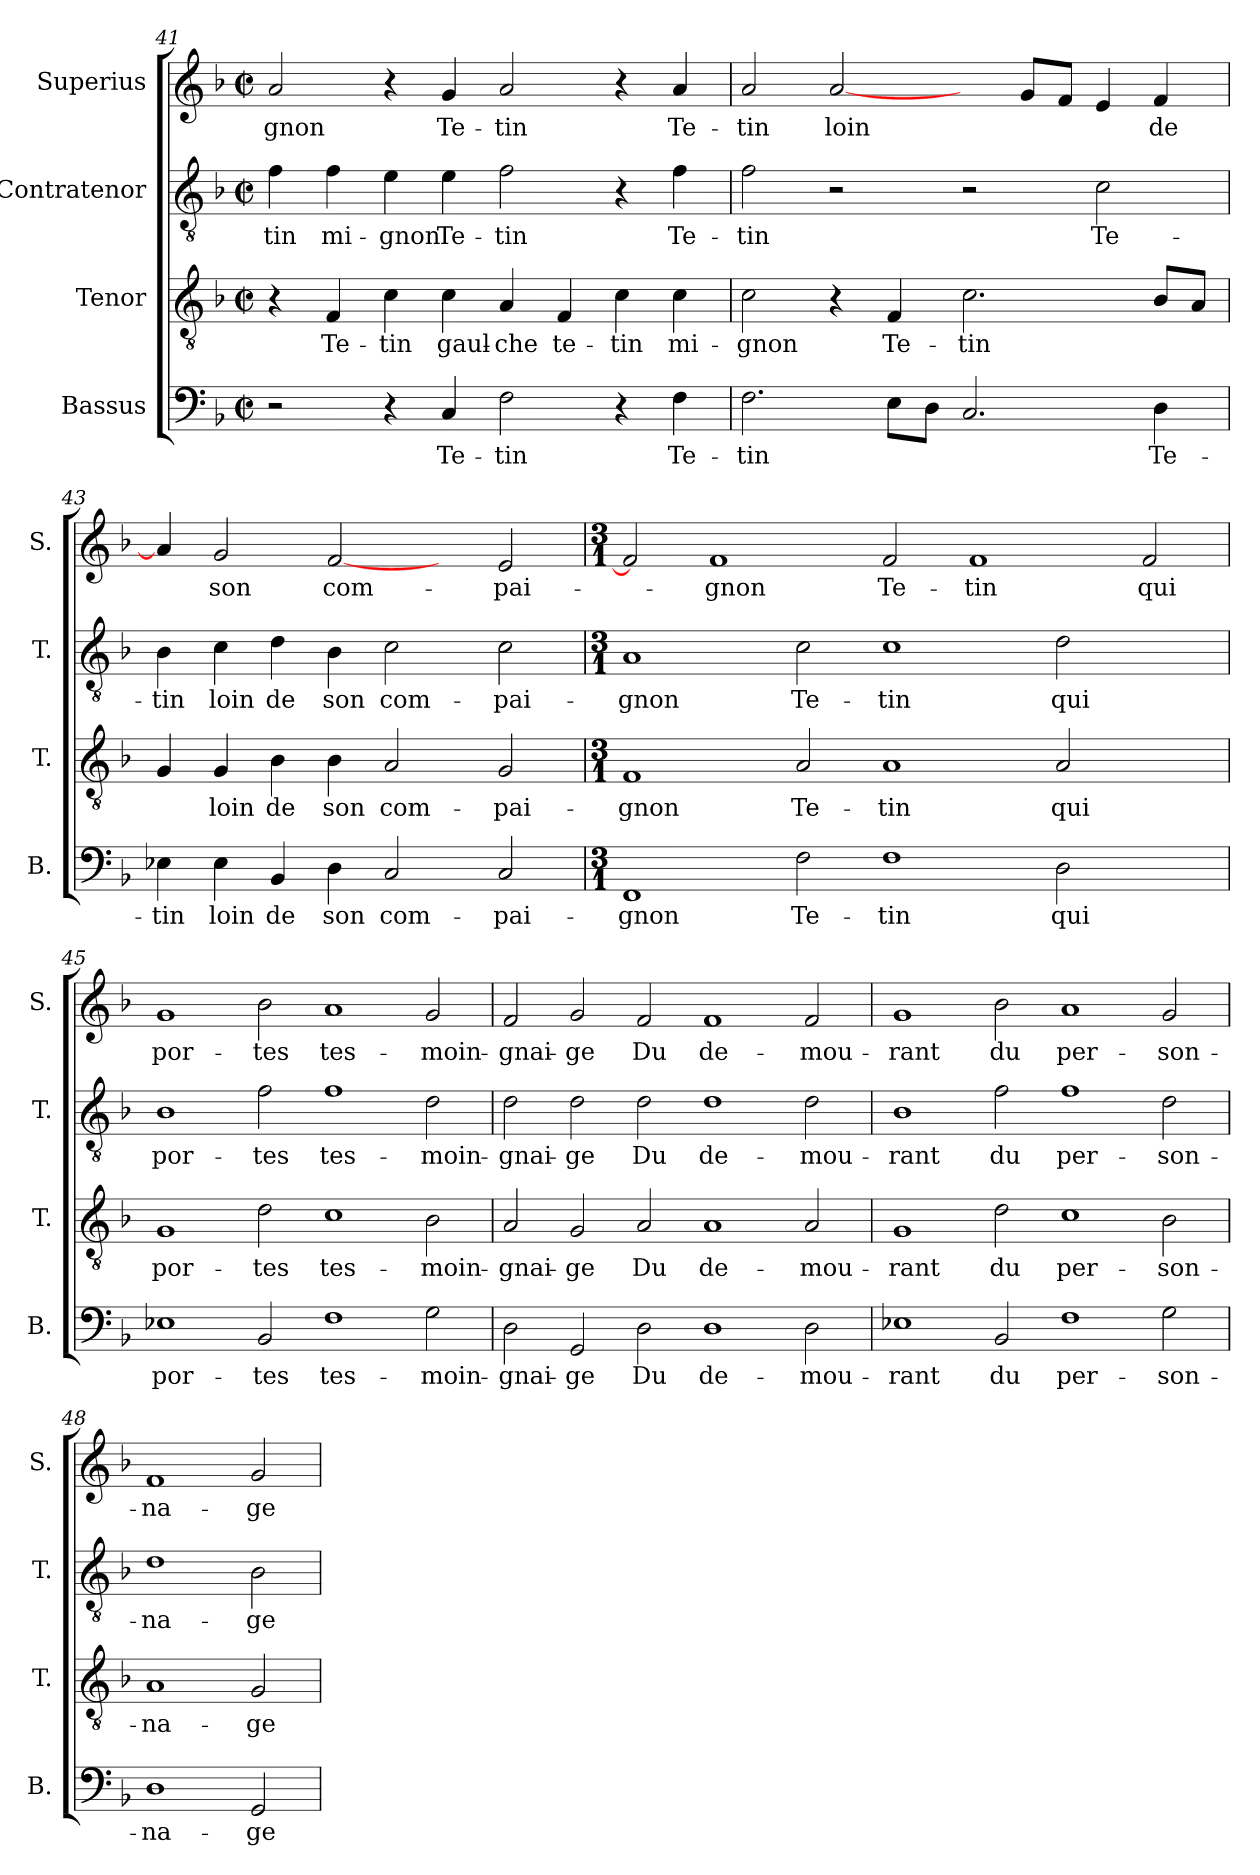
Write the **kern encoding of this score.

**kern	**text	**kern	**text	**kern	**text	**kern	**text
*part4	*part4	*part3	*part3	*part2	*part2	*part1	*part1
*staff4	*staff4	*staff3	*staff3	*staff2	*staff2	*staff1	*staff1
*I"Bassus	*	*I"Tenor	*	*I"Contratenor	*	*I"Superius	*
*I'B.	*	*I'T.	*	*I'T.	*	*I'S.	*
*clefF4	*	*clefGv2	*	*clefGv2	*	*clefG2	*
*k[b-]	*	*k[b-]	*	*k[b-]	*	*k[b-]	*
*F:	*	*F:	*	*F:	*	*F:	*
*M2/2	*	*M2/2	*	*M2/2	*	*M2/2	*
*met(c|)	*	*met(c|)	*	*met(c|)	*	*met(c|)	*
=41	=41	=41	=41	=41	=41	=41	=41
2r	.	4r	.	4f\	-tin	2a/	-gnon
.	.	4F/	Te-	4f\	mi-	.	.
4r	.	4c\	-tin	4e\	-gnon	4r	.
4C/	Te-	4c\	gaul-	4e\	Te-	4g/	Te-
2F\	-tin	4A/	-che	2f\	-tin	2a/	-tin
.	.	4F/	te-	.	.	.	.
4r	.	4c\	-tin	4r	.	4r	.
4F\	Te-	4c\	mi-	4f\	Te-	4a/	Te-
=42	=42	=42	=42	=42	=42	=42	=42
2.F\	-tin	2c\	-gnon	2f\	-tin	2a/	-tin
.	.	4r	.	2r	.	[2a/	loin
8E\L	.	4F/	Te-	.	.	.	.
8D\J	.	.	.	.	.	.	.
2.C/	.	2.c\	-tin	2r	.	4ryy	.
.	.	.	.	.	.	8g/L	.
.	.	.	.	.	.	8f/J	.
.	.	.	.	2c\	Te-	4e/	.
4D\	Te-	8B-/L	.	.	.	4f/	de
.	.	8A/J	.	.	.	.	.
!!LO:LB:g=z
=43	=43	=43	=43	=43	=43	=43	=43
4E-X\	-tin	4G/	.	4B-\	-tin	4a/]	.
4E-\	loin	4G/	loin	4c\	loin	2g/	son
4BB-/	de	4B-\	de	4d\	de	.	.
4D\	son	4B-\	son	4B-\	son	[2f/	com-
2C/	com-	2A/	com-	2c\	com-	.	.
.	.	.	.	.	.	4ryy	.
2C/	-pai-	2G/	-pai-	2c\	-pai-	2e/	-pai-
=44	=44	=44	=44	=44	=44	=44	=44
*M3/1	*	*M3/1	*	*M3/1	*	*M3/1	*
1FF/	-gnon	1F/	-gnon	1A/	-gnon	2f/]	.
.	.	.	.	.	.	1f/	-gnon
2F\	Te-	2A/	Te-	2c\	Te-	.	.
1F\	-tin	1A/	-tin	1c\	-tin	2f/	Te-
.	.	.	.	.	.	1f/	-tin
2D\	qui	2A/	qui	2d\	qui	.	.
2ryy	.	2ryy	.	2ryy	.	2f/	qui
=45	=45	=45	=45	=45	=45	=45	=45
1E-X\	por-	1G/	por-	1B-\	por-	1g/	por-
2BB-/	-tes	2d\	-tes	2f\	-tes	2b-\	-tes
1F\	tes-	1c\	tes-	1f\	tes-	1a/	tes-
2G\	-moin-	2B-\	-moin-	2d\	-moin-	2g/	-moin-
=46	=46	=46	=46	=46	=46	=46	=46
2D\	-gnai-	2A/	-gnai-	2d\	-gnai-	2f/	-gnai-
2GG/	-ge	2G/	-ge	2d\	-ge	2g/	-ge
2D\	Du	2A/	Du	2d\	Du	2f/	Du
1D\	de-	1A/	de-	1d\	de-	1f/	de-
2D\	-mou-	2A/	-mou-	2d\	-mou-	2f/	-mou-
=47	=47	=47	=47	=47	=47	=47	=47
1E-X\	-rant	1G/	-rant	1B-\	-rant	1g/	-rant
2BB-/	du	2d\	du	2f\	du	2b-\	du
1F\	per-	1c\	per-	1f\	per-	1a/	per-
2G\	-son-	2B-\	-son-	2d\	-son-	2g/	-son-
!!LO:LB:g=z
=48	=48	=48	=48	=48	=48	=48	=48
1D\	-na-	1A/	-na-	1d\	-na-	1f/	-na-
2GG/	-ge	2G/	-ge	2B-\	-ge	2g/	-ge
=	=	=	=	=	=	=	=
*-	*-	*-	*-	*-	*-	*-	*-
